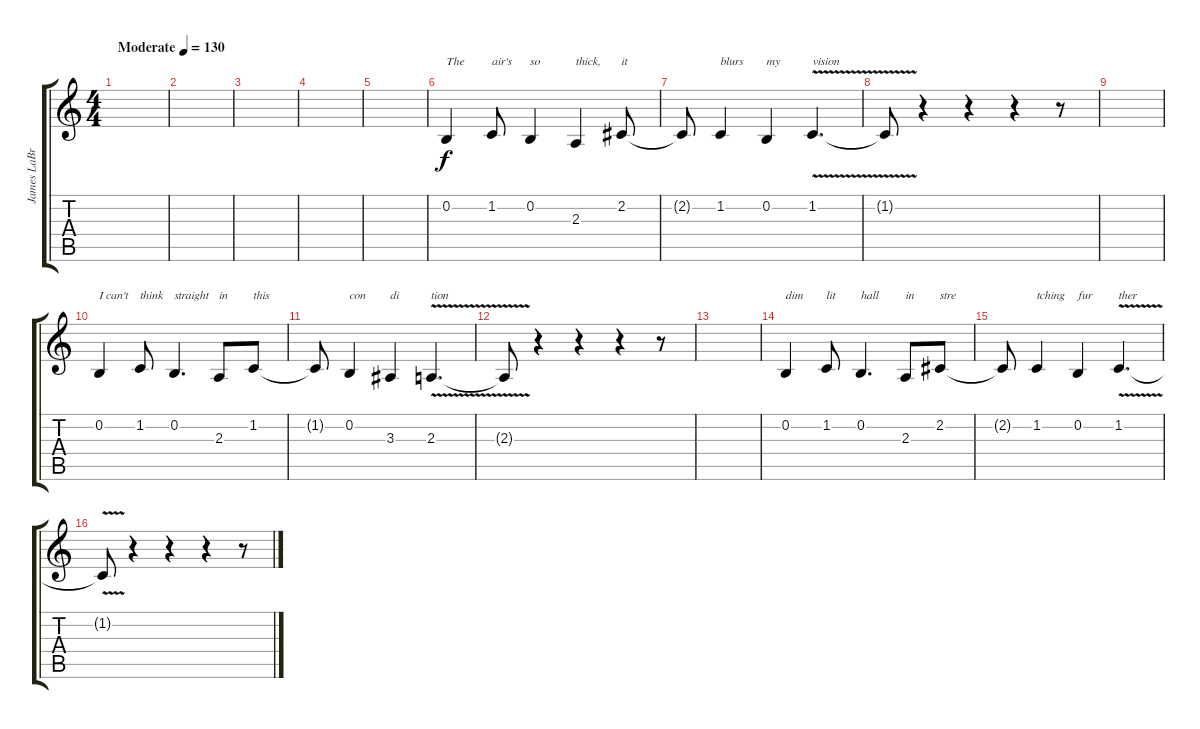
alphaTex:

\track ("James LaBrie" "James LaBr") {instrument altosax}
\staff {score tabs}
\tuning (E4 B3 G3 D3 A2 E2) {hide}
\ts (4 4)
\tempo (130 "Moderate")
\clef g2
\ks c
|
|
|
|
|
0.2.4{txt "The"} 1.2.8{txt "air's"} 0.2.4{txt "so"} 2.3.4{txt "thick,"} 2.2.8{txt "it"} |
2.2{t}.8 1.2.4{txt "blurs"} 0.2.4{txt "my"} 1.2{v}.4{d txt "vision"} |
1.2{t}.8 r.4 r.4 r.4 r.8 |
|
0.2.4{txt "I can't"} 1.2.8{txt "think"} 0.2.4{d txt "straight"} 2.3.8{txt "in"} 1.2.8{txt "this"} |
1.2{t}.8 0.2.4{txt "con"} 3.3.4{txt "di"} 2.3{v}.4{d txt "tion"} |
2.3{t}.8 r.4 r.4 r.4 r.8 |
|
0.2.4{txt "dim"} 1.2.8{txt "lit"} 0.2.4{d txt "hall"} 2.3.8{txt "in "} 2.2.8{txt "stre"} |
2.2{t}.8 1.2.4{txt "tching"} 0.2.4{txt "fur"} 1.2{v}.4{d txt "ther"} |
1.2{t}.8 r.4 r.4 r.4 r.8
